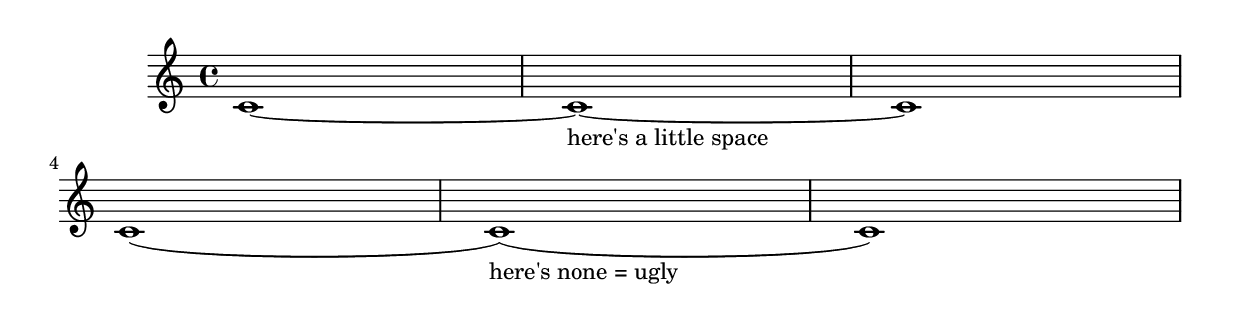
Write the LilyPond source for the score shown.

\version "2.13.4"

\relative c' {
	c1 ~ c1_"here's a little space" ~ c
	\break
	c( c)(_"here's none = ugly" c)
}
